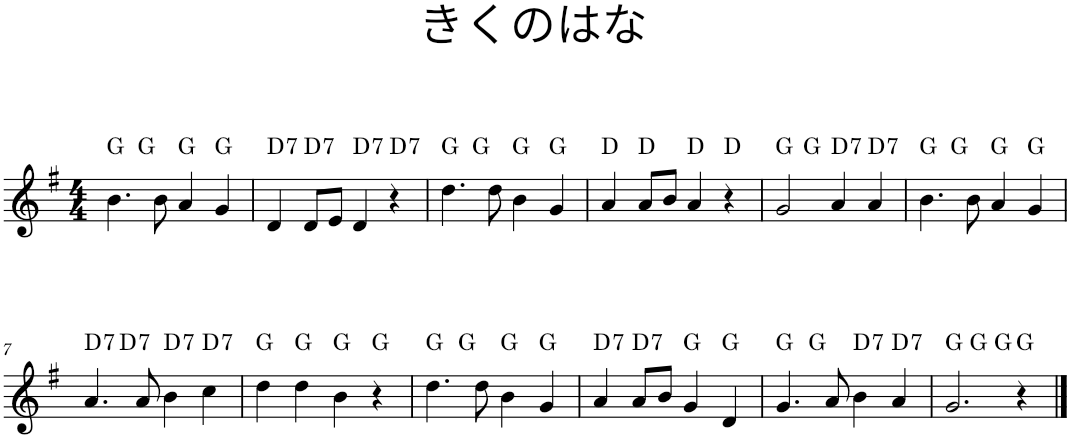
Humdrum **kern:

**kern	**harte
*part1	*part1
*staff1	*
*I"Piano	*
*I'Pno.	*
*clefG2	*
*k[f#]	*
*M4/4	*
=1	=1
*^	*
4.b\	4ryy	G:maj
.	2.ryy	G:maj
8b\	.	.
4a/	.	G:maj
4g/	.	G:maj
=2	=2	=2
!	!	!LO:H:kt=7
*v	*v	*
4d/	D:7
!	!LO:H:kt=7
8d/L	D:7
8e/J	.
!	!LO:H:kt=7
4d/	D:7
!	!LO:H:kt=7
4r	D:7
=3	=3
*^	*
4.dd\	4ryy	G:maj
.	2.ryy	G:maj
8dd\	.	.
4b\	.	G:maj
4g/	.	G:maj
*v	*v	*
=4	=4
4a/	D:maj
8a/L	D:maj
8b/J	.
4a/	D:maj
4r	D:maj
=5	=5
*^	*
2g/	4ryy	G:maj
.	2.ryy	G:maj
!	!	!LO:H:kt=7
4a/	.	D:7
!	!	!LO:H:kt=7
4a/	.	D:7
=6	=6	=6
4.b\	4ryy	G:maj
.	2.ryy	G:maj
8b\	.	.
4a/	.	G:maj
4g/	.	G:maj
!!LO:LB:g=z	!!
=7	=7	=7
!	!	!LO:H:kt=7
4.a/	4ryy	D:7
!	!	!LO:H:kt=7
.	2.ryy	D:7
8a/	.	.
!	!	!LO:H:kt=7
4b\	.	D:7
!	!	!LO:H:kt=7
4cc\	.	D:7
*v	*v	*
=8	=8
4dd\	G:maj
4dd\	G:maj
4b\	G:maj
4r	G:maj
=9	=9
*^	*
4.dd\	4ryy	G:maj
.	2.ryy	G:maj
8dd\	.	.
4b\	.	G:maj
4g/	.	G:maj
=10	=10	=10
!	!	!LO:H:kt=7
*v	*v	*
4a/	D:7
!	!LO:H:kt=7
8a/L	D:7
8b/J	.
4g/	G:maj
4d/	G:maj
=11	=11
*^	*
4.g/	4ryy	G:maj
.	2.ryy	G:maj
8a/	.	.
!	!	!LO:H:kt=7
4b\	.	D:7
!	!	!LO:H:kt=7
4a/	.	D:7
=12	=12	=12
*	*^	*
2.g/	4ryy	2ryy	G:maj
.	2.ryy	.	G:maj
.	.	2ryy	G:maj
4r	.	.	G:maj
*v	*v	*v	*
==	==
*-	*-
